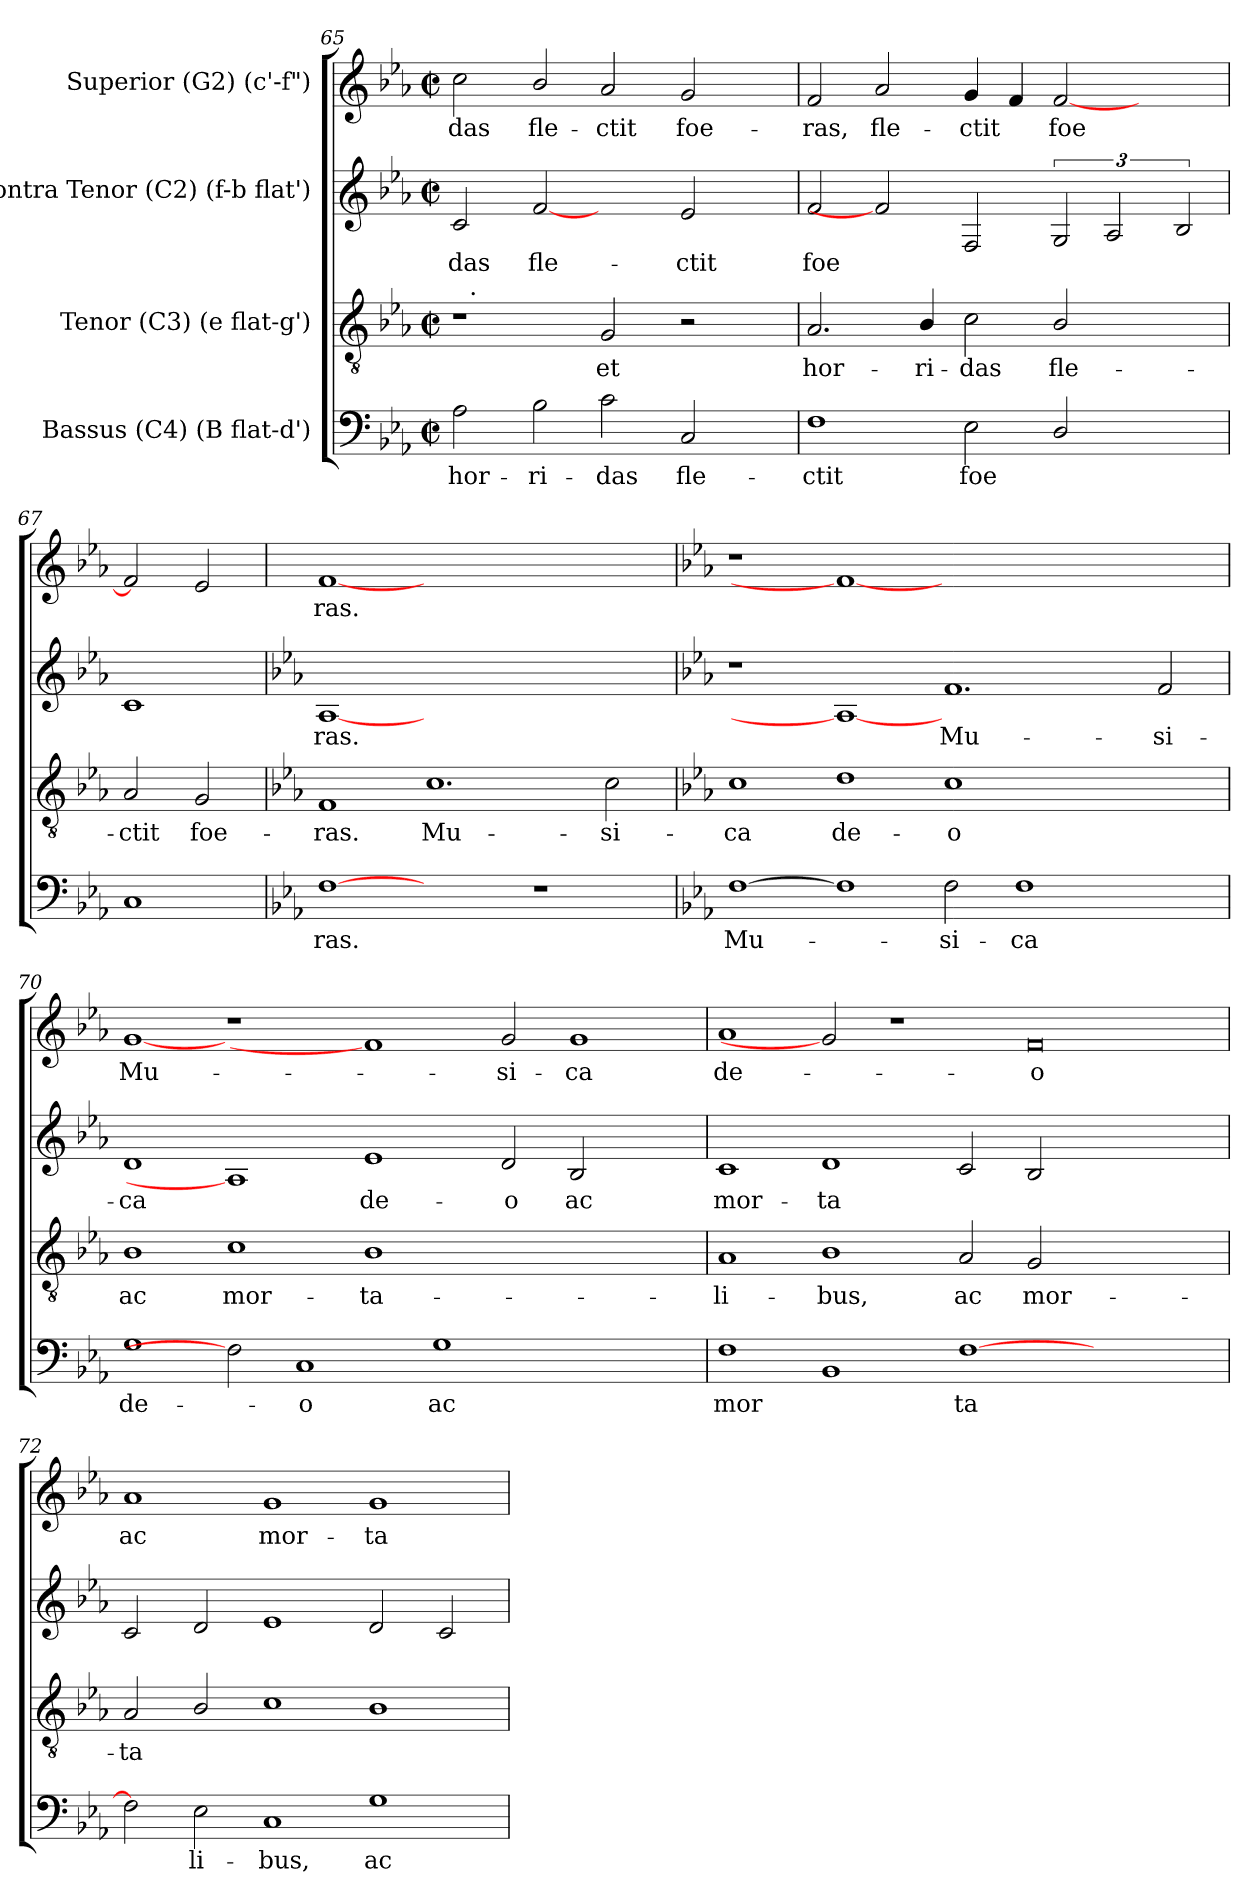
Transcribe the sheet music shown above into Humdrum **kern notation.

**kern	**text	**kern	**text	**kern	**text	**kern	**text
*part4	*part4	*part3	*part3	*part2	*part2	*part1	*part1
*staff4	*staff4	*staff3	*staff3	*staff2	*staff2	*staff1	*staff1
*I"Bassus (C4)  (B flat-d')	*	*I"Tenor (C3)  (e flat-g')	*	*I"Contra Tenor (C2)  (f-b flat')	*	*I"Superior (G2)  (c'-f")	*
!!LO:LB:g=z
*clefF4	*	*clefGv2	*	*clefG2	*	*clefG2	*
*k[b-e-a-]	*	*k[b-e-a-]	*	*k[b-e-a-]	*	*k[b-e-a-]	*
*E-:	*	*E-:	*	*E-:	*	*E-:	*
*M2/2	*	*M2/2	*	*M2/2	*	*M2/2	*
*met(c|)	*	*met(c|)	*	*met(c|)	*	*met(c|)	*
=65	=65	=65	=65	=65	=65	=65	=65
!	!LO:LY:b:cj	!	!	!	!LO:LY:b:cj	!	!LO:LY:b
*	*	*^	*	*	*	*	*
2A-\	hor-	1r	32.ryy	.	2c/	-das	2cc\	-das
!	!	!	!LO:TX:a:t=.	!	!	!	!	!
.	.	.	1ryy	.	.	.	.	.
!	!LO:LY:b:cj	!	!	!	!	!LO:LY:b:cj	!	!LO:LY:b
2B-\	-ri-	.	.	.	[2f	fle-	2b-/	fle-
!	!LO:LY:b:cj	!	!	!LO:LY:b:cj	!	!	!	!LO:LY:b
2c\	-das	2G/	.	et	2ryy	.	2a-/	-ctit
.	.	.	2ryy	.	.	.	.	.
!	!LO:LY:b:cj	!	!	!	!	!LO:LY:b:cj	!	!LO:LY:b
2C/	fle-	2r	.	.	2e-/	-ctit	2g/	foe-
.	.	.	4ryy	.	.	.	.	.
.	.	.	8ryy	.	.	.	.	.
.	.	.	16ryy	.	.	.	.	.
.	.	.	64ryy	.	.	.	.	.
=66	=66	=66	=66	=66	=66	=66	=66	=66
!	!LO:LY:b:cj	!	!	!LO:LY:b:cj	!	!LO:LY:b:cj	!	!LO:LY:b
*	*	*v	*v	*	*	*	*	*
1F	-ctit	2.A-/	hor-	2f/	foe-	2f/	-ras,
!	!	!	!	!	!	!	!LO:LY:b
.	.	.	.	2f]	.	2a-/	fle-
!	!	!	!LO:LY:b:cj	!	!	!	!
.	.	4B-/	-ri-	.	.	.	.
!	!LO:LY:b:cj	!	!LO:LY:b:cj	!	!LO:LY:b:cj	!	!LO:LY:b
2E-\	foe-	2c\	-das	2F/	--	4g/	-ctit
!	!	!	!	!	!	!	!LO:LY:b
.	.	.	.	.	.	4f/	.
!	!LO:LY:b:cj	!	!LO:LY:b:cj	!	!LO:LY:b:cj	!	!LO:LY:b
2D/	--	2B-/	fle-	3G/	--	[<2f/	foe-
!	!	!	!	!	!LO:LY:b:cj	!	!
.	.	.	.	3A-/	--	.	.
2ryy	.	2ryy	.	.	.	2ryy	.
!	!	!	!	!	!LO:LY:b:cj	!	!
.	.	.	.	3B-/	--	.	.
=67	=67	=67	=67	=67	=67	=67	=67
!	!LO:LY:b:cj	!	!LO:LY:b:cj	!	!LO:LY:b:cj	!	!LO:LY:b
1C	--	2A-/	-ctit	1c	--	2f/]	--
!	!	!	!LO:LY:b:cj	!	!	!	!LO:LY:b
.	.	2G/	foe-	.	.	2e-/	--
=68	=68	=68	=68	=68	=68	=68	=68
*	*	*	*	*	*	*k[]	*
*	*	*	*	*	*	*C:	*
!	!LO:LY:b:cj	!	!LO:LY:b:cj	!	!LO:LY:b:cj	!	!LO:LY:b
[1F	-ras.	1F	-ras.	[1A-	-ras.	[1f	-ras.
!	!	!	!LO:LY:b:cj	!	!	!	!
1ryy	.	1.c	Mu-	0ryy	.	0ryy	.
1r	.	.	.	.	.	.	.
!	!	!	!LO:LY:b:cj	!	!	!	!
.	.	2c\	-si-	.	.	.	.
!!LO:PB:g=z
=69	=69	=69	=69	=69	=69	=69	=69
*	*	*	*	*	*	*k[b-e-a-]	*
*	*	*	*	*	*	*E-:	*
!	!LO:LY:b:cj	!	!LO:LY:b:cj	!	!	!	!
[1F	Mu-	1c	-ca	1r	.	1r	.
!	!	!	!LO:LY:b:cj	!	!	!	!
1F]	.	1d	de-	1A-_	.	1f_	.
!	!LO:LY:b:cj	!	!LO:LY:b:cj	!	!LO:LY:b:cj	!	!
2F\	-si-	1c	-o	1.f	Mu-	0ryy	.
!	!LO:LY:b:cj	!	!	!	!	!	!
1F	-ca	.	.	.	.	.	.
.	.	1ryy	.	.	.	.	.
!	!	!	!	!	!LO:LY:b:cj	!	!
2ryy	.	.	.	2f/	-si-	.	.
=70	=70	=70	=70	=70	=70	=70	=70
!	!LO:LY:b:cj	!	!LO:LY:b:cj	!	!LO:LY:b:cj	!	!LO:LY:b
1G	de-	1B-	ac	1d	-ca	[1g	Mu-
!	!	!	!LO:LY:b:cj	!	!	!	!
2F]	.	1c	mor-	1A-]	.	1r	.
!	!LO:LY:b:cj	!	!	!	!	!	!
1C	-o	.	.	.	.	.	.
!	!	!	!LO:LY:b:cj	!	!LO:LY:b:cj	!	!
.	.	1B-	-ta-	1e-	de-	1f]	.
!	!LO:LY:b:cj	!	!	!	!	!	!
1G	ac	.	.	.	.	.	.
!	!	!	!	!	!LO:LY:b:cj	!	!LO:LY:b
.	.	1.ryy	.	2d/	-o	2g/	-si-
!	!	!	!	!	!LO:LY:b:cj	!	!LO:LY:b
1ryy	.	.	.	2B-/	ac	1g	-ca
.	.	.	.	2ryy	.	.	.
=71	=71	=71	=71	=71	=71	=71	=71
!	!LO:LY:b:cj	!	!LO:LY:b:cj	!	!LO:LY:b:cj	!	!LO:LY:b
1F	mor-	1A-	-li-	1c	mor-	1a-	de-
!	!LO:LY:b:cj	!	!LO:LY:b:cj	!	!LO:LY:b:cj	!	!
1BB-	--	1B-	-bus,	1d	-ta-	2g]	.
.	.	.	.	.	.	1r	.
!	!LO:LY:b:cj	!	!LO:LY:b:cj	!	!LO:LY:b:cj	!	!
[>1F	-ta-	2A-/	ac	2c/	--	.	.
!	!	!	!LO:LY:b:cj	!	!LO:LY:b:cj	!	!LO:LY:b
.	.	2G/	mor-	2B-/	--	0f	-o
1.ryy	.	1.ryy	.	1.ryy	.	.	.
!!LO:PB:g=z
=72	=72	=72	=72	=72	=72	=72	=72
!	!LO:LY:b:cj	!	!LO:LY:b:cj	!	!LO:LY:b:cj	!	!LO:LY:b
2F\]	--	2A-/	-ta-	2c/	--	1a-	ac
!	!LO:LY:b:cj	!	!LO:LY:b:cj	!	!LO:LY:b:cj	!	!
2E-\	-li-	2B-/	--	2d/	--	.	.
!	!LO:LY:b:cj	!	!LO:LY:b:cj	!	!LO:LY:b:cj	!	!LO:LY:b
1C	-bus,	1c	--	1e-	--	1g	mor-
!	!LO:LY:b:cj	!	!LO:LY:b:cj	!	!LO:LY:b:cj	!	!LO:LY:b
1G	ac	1B-	--	2d/	--	1g	-ta-
!	!	!	!	!	!LO:LY:b:cj	!	!
.	.	.	.	2c/	--	.	.
=	=	=	=	=	=	=	=
*-	*-	*-	*-	*-	*-	*-	*-
